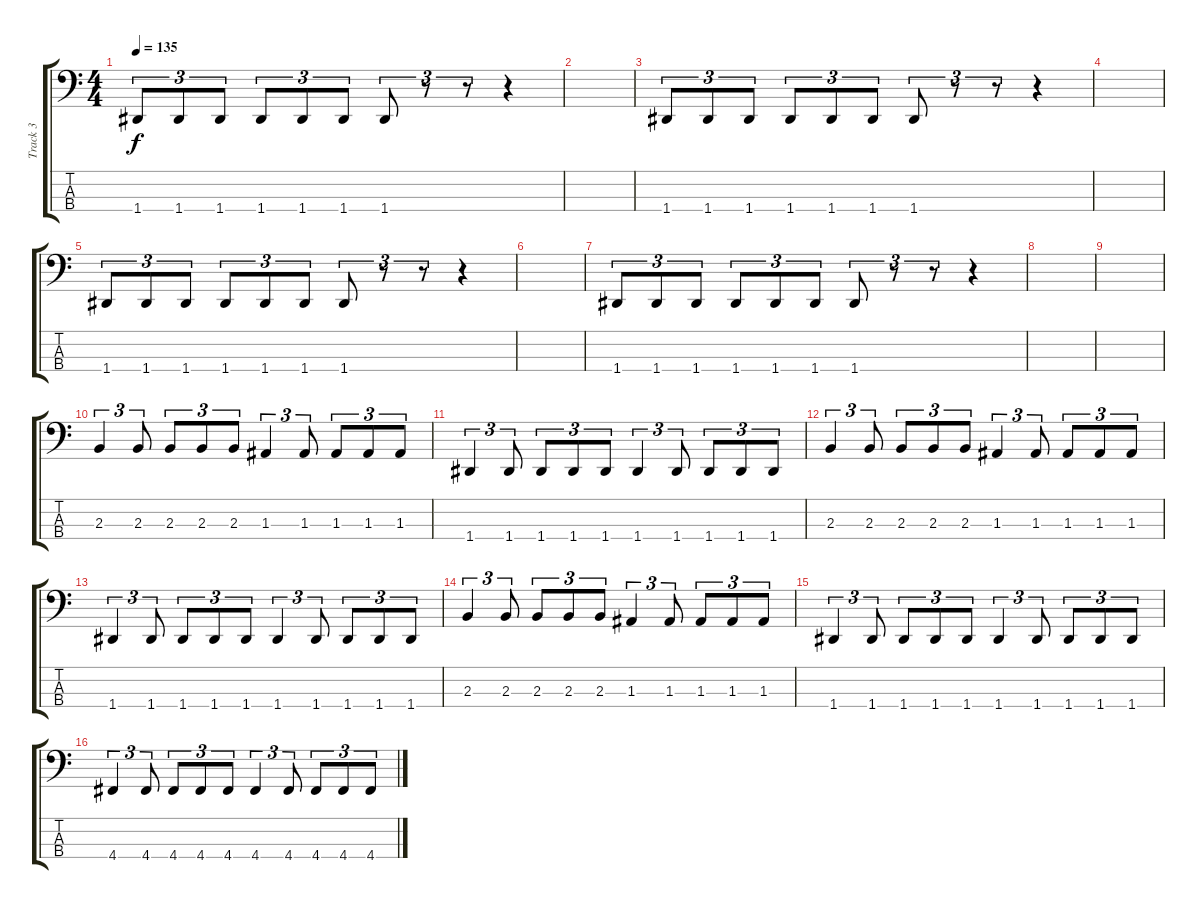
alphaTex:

\track ("Track 3" "Track 3") {instrument electricbasspick}
\staff {score tabs}
\tuning (G2 D2 A1 D1) {hide}
\ts (4 4)
\tempo 135
\clef f4
\ks c
1.4.8{tu (3 2) dy f} 1.4.8{tu (3 2)} 1.4.8{tu (3 2)} 1.4.8{tu (3 2)} 1.4.8{tu (3 2)} 1.4.8{tu (3 2)} 1.4.8{tu (3 2)} r.8{tu (3 2)} r.8{tu (3 2)} r.4 |
|
1.4.8{tu (3 2)} 1.4.8{tu (3 2)} 1.4.8{tu (3 2)} 1.4.8{tu (3 2)} 1.4.8{tu (3 2)} 1.4.8{tu (3 2)} 1.4.8{tu (3 2)} r.8{tu (3 2)} r.8{tu (3 2)} r.4 |
|
1.4.8{tu (3 2)} 1.4.8{tu (3 2)} 1.4.8{tu (3 2)} 1.4.8{tu (3 2)} 1.4.8{tu (3 2)} 1.4.8{tu (3 2)} 1.4.8{tu (3 2)} r.8{tu (3 2)} r.8{tu (3 2)} r.4 |
|
1.4.8{tu (3 2)} 1.4.8{tu (3 2)} 1.4.8{tu (3 2)} 1.4.8{tu (3 2)} 1.4.8{tu (3 2)} 1.4.8{tu (3 2)} 1.4.8{tu (3 2)} r.8{tu (3 2)} r.8{tu (3 2)} r.4 |
|
|
2.3.4{tu (3 2)} 2.3.8{tu (3 2)} 2.3.8{tu (3 2)} 2.3.8{tu (3 2)} 2.3.8{tu (3 2)} 1.3.4{tu (3 2)} 1.3.8{tu (3 2)} 1.3.8{tu (3 2)} 1.3.8{tu (3 2)} 1.3.8{tu (3 2)} |
1.4.4{tu (3 2)} 1.4.8{tu (3 2)} 1.4.8{tu (3 2)} 1.4.8{tu (3 2)} 1.4.8{tu (3 2)} 1.4.4{tu (3 2)} 1.4.8{tu (3 2)} 1.4.8{tu (3 2)} 1.4.8{tu (3 2)} 1.4.8{tu (3 2)} |
2.3.4{tu (3 2)} 2.3.8{tu (3 2)} 2.3.8{tu (3 2)} 2.3.8{tu (3 2)} 2.3.8{tu (3 2)} 1.3.4{tu (3 2)} 1.3.8{tu (3 2)} 1.3.8{tu (3 2)} 1.3.8{tu (3 2)} 1.3.8{tu (3 2)} |
1.4.4{tu (3 2)} 1.4.8{tu (3 2)} 1.4.8{tu (3 2)} 1.4.8{tu (3 2)} 1.4.8{tu (3 2)} 1.4.4{tu (3 2)} 1.4.8{tu (3 2)} 1.4.8{tu (3 2)} 1.4.8{tu (3 2)} 1.4.8{tu (3 2)} |
2.3.4{tu (3 2)} 2.3.8{tu (3 2)} 2.3.8{tu (3 2)} 2.3.8{tu (3 2)} 2.3.8{tu (3 2)} 1.3.4{tu (3 2)} 1.3.8{tu (3 2)} 1.3.8{tu (3 2)} 1.3.8{tu (3 2)} 1.3.8{tu (3 2)} |
1.4.4{tu (3 2)} 1.4.8{tu (3 2)} 1.4.8{tu (3 2)} 1.4.8{tu (3 2)} 1.4.8{tu (3 2)} 1.4.4{tu (3 2)} 1.4.8{tu (3 2)} 1.4.8{tu (3 2)} 1.4.8{tu (3 2)} 1.4.8{tu (3 2)} |
4.4.4{tu (3 2)} 4.4.8{tu (3 2)} 4.4.8{tu (3 2)} 4.4.8{tu (3 2)} 4.4.8{tu (3 2)} 4.4.4{tu (3 2)} 4.4.8{tu (3 2)} 4.4.8{tu (3 2)} 4.4.8{tu (3 2)} 4.4.8{tu (3 2)}
